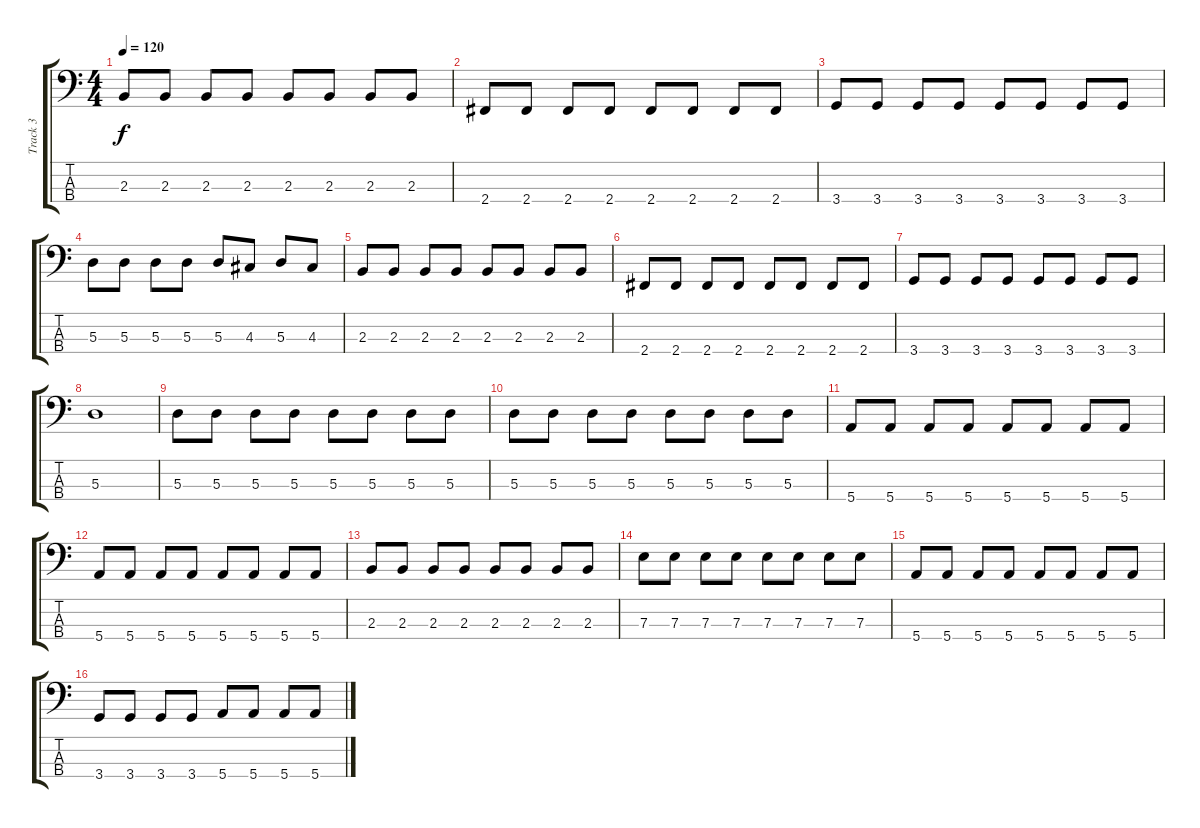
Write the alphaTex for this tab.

\track ("Track 3" "Track 3") {instrument electricbassfinger}
\staff {score tabs}
\tuning (G2 D2 A1 E1) {hide}
\ts (4 4)
\tempo 120
\clef f4
\ks c
2.3.8{dy f} 2.3.8 2.3.8 2.3.8 2.3.8 2.3.8 2.3.8 2.3.8 |
2.4.8 2.4.8 2.4.8 2.4.8 2.4.8 2.4.8 2.4.8 2.4.8 |
3.4.8 3.4.8 3.4.8 3.4.8 3.4.8 3.4.8 3.4.8 3.4.8 |
5.3.8 5.3.8 5.3.8 5.3.8 5.3.8 4.3.8 5.3.8 4.3.8 |
2.3.8 2.3.8 2.3.8 2.3.8 2.3.8 2.3.8 2.3.8 2.3.8 |
2.4.8 2.4.8 2.4.8 2.4.8 2.4.8 2.4.8 2.4.8 2.4.8 |
3.4.8 3.4.8 3.4.8 3.4.8 3.4.8 3.4.8 3.4.8 3.4.8 |
5.3.1 |
5.3.8 5.3.8 5.3.8 5.3.8 5.3.8 5.3.8 5.3.8 5.3.8 |
5.3.8 5.3.8 5.3.8 5.3.8 5.3.8 5.3.8 5.3.8 5.3.8 |
5.4.8 5.4.8 5.4.8 5.4.8 5.4.8 5.4.8 5.4.8 5.4.8 |
5.4.8 5.4.8 5.4.8 5.4.8 5.4.8 5.4.8 5.4.8 5.4.8 |
2.3.8 2.3.8 2.3.8 2.3.8 2.3.8 2.3.8 2.3.8 2.3.8 |
7.3.8 7.3.8 7.3.8 7.3.8 7.3.8 7.3.8 7.3.8 7.3.8 |
5.4.8 5.4.8 5.4.8 5.4.8 5.4.8 5.4.8 5.4.8 5.4.8 |
3.4.8 3.4.8 3.4.8 3.4.8 5.4.8 5.4.8 5.4.8 5.4.8
